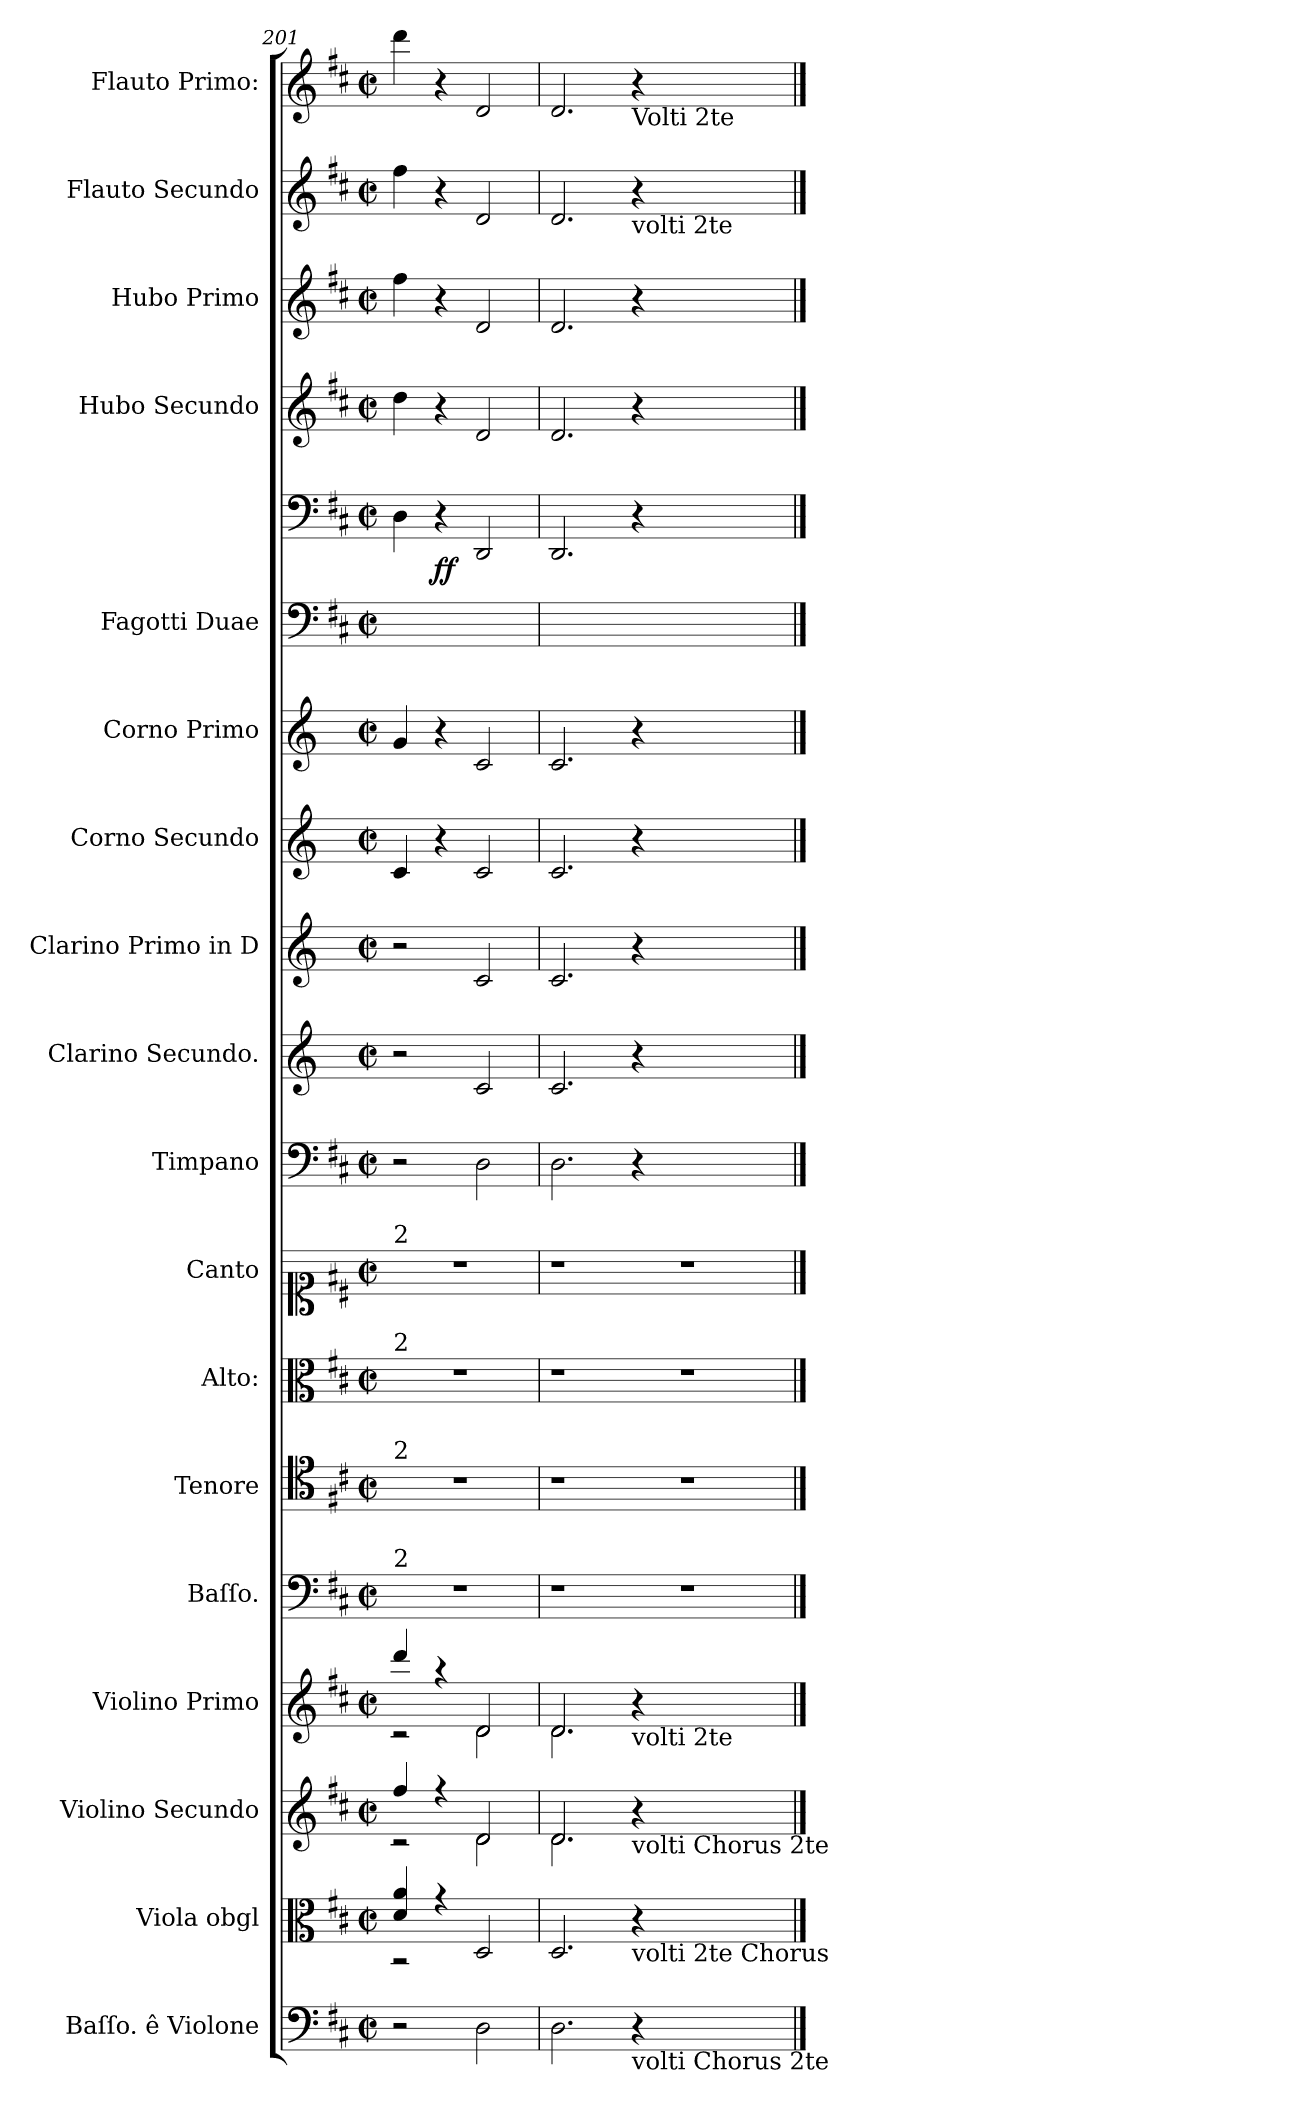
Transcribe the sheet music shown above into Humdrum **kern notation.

**kern	**kern	**kern	**kern	**kern	**kern	**kern	**kern	**kern	**kern	**kern	**kern	**dynam	**kern	**dynam	**kern	**kern	**dynam	**kern	**dynam	**kern	**dynam	**kern	**kern
*part18	*part17	*part16	*part15	*part14	*part13	*part12	*part11	*part10	*part9	*part8	*part7	*part7	*part6	*part6	*part5	*part5	*part5	*part4	*part4	*part3	*part3	*part2	*part1
*staff19	*staff18	*staff17	*staff16	*staff15	*staff14	*staff13	*staff12	*staff11	*staff10	*staff9	*staff8	*staff8	*staff7	*staff7	*staff6	*staff5	*staff5/6	*staff4	*staff4	*staff3	*staff3	*staff2	*staff1
*I"Baſſo. ê Violone	*I"Viola obgl	*I"Violino Secundo	*I"Violino Primo	*I"Baſſo.	*I"Tenore	*I"Alto:	*I"Canto	*I"Timpano	*I"Clarino Secundo.	*I"Clarino Primo in D	*I"Corno Secundo	*	*I"Corno Primo	*	*I"Fagotti Duae	*	*	*I"Hubo Secundo	*	*I"Hubo Primo	*	*I"Flauto Secundo	*I"Flauto Primo:
*	*I'vla obl	*I'vl 2	*I'vl 1	*I'B	*I'T	*I'A	*	*I'timp	*	*I'clno 1 in D	*	*	*	*	*I'fag 1	*	*	*	*	*	*	*I'fl 2	*I'fl 1
*clefF4	*clefC3	*clefG2	*clefG2	*clefF4	*clefC4	*clefC3	*clefC1	*clefF4	*clefG2	*clefG2	*clefG2	*	*clefG2	*	*clefF4	*clefF4	*	*clefG2	*	*clefG2	*	*clefG2	*clefG2
*	*	*	*	*	*	*	*	*	*ITrd-1c-2	*ITrd-1c-2	*ITrd6c10	*	*ITrd6c10	*	*	*	*	*	*	*	*	*	*
*k[f#c#]	*k[f#c#]	*k[f#c#]	*k[f#c#]	*k[f#c#]	*k[f#c#]	*k[f#c#]	*k[f#c#]	*k[f#c#]	*k[f#c#]	*k[f#c#]	*k[f#c#]	*	*k[f#c#]	*	*k[f#c#]	*k[f#c#]	*	*k[f#c#]	*	*k[f#c#]	*	*k[f#c#]	*k[f#c#]
*D:	*D:	*D:	*D:	*D:	*D:	*D:	*D:	*D:	*D:	*D:	*D:	*	*D:	*	*D:	*D:	*	*D:	*	*D:	*	*D:	*D:
*M2/2	*M2/2	*M2/2	*M2/2	*M2/2	*M2/2	*M2/2	*M2/2	*M2/2	*M2/2	*M2/2	*M2/2	*	*M2/2	*	*M2/2	*M2/2	*	*M2/2	*	*M2/2	*	*M2/2	*M2/2
*met(c|)	*met(c|)	*met(c|)	*met(c|)	*met(c|)	*met(c|)	*met(c|)	*met(c|)	*met(c|)	*met(c|)	*met(c|)	*met(c|)	*	*met(c|)	*	*met(c|)	*met(c|)	*	*met(c|)	*	*met(c|)	*	*met(c|)	*met(c|)
=201	=201	=201	=201	=201	=201	=201	=201	=201	=201	=201	=201	=201	=201	=201	=201	=201	=201	=201	=201	=201	=201	=201	=201
*	*^	*^	*^	*	*	*	*	*	*	*	*	*	*	*	*	*	*	*	*	*	*	*	*
!	!	!	!	!	!	!	!	!	!	!LO:TX:a:t=2	!	!	!	!	!	!	!	!	!	!	!	!	!	!	!	!
!	!	!	!	!	!	!	!	!	!LO:TX:a:t=2	!	!	!	!	!	!	!	!	!	!	!	!	!	!	!	!	!
!	!	!	!	!	!	!	!	!LO:TX:a:t=2	!	!	!	!	!	!	!	!	!	!	!	!	!	!	!	!	!	!
!	!	!	!	!	!	!	!LO:TX:a:t=2	!	!	!	!	!	!	!	!	!	!	!	!	!	!	!	!	!	!	!
2r	4d!/ 4a!/	2r	4ff#!/	2r	4ddd!/	2r	1r	1r	1r	1r	2r	2r	2r	4D/	.	4A/	.	4D\yy	4D\	.	4dd\	.	4ff#\	.	4ff#\	4ddd\
.	4r	.	4rff	.	4raa	.	.	.	.	.	.	.	.	4r	forto	4r	forto	4ryy	4r	ff	4r	forto	4r	forto	4r	4r
2D\	2ryy	2D/	2d/	2d\	2d/	2d\	.	.	.	.	2D\	2d/	2d/	2D/	.	2D/	.	2DD/yy	2DD/	.	2d/	.	2d/	.	2d/	2d/
*	*v	*v	*	*	*	*	*	*	*	*	*	*	*	*	*	*	*	*	*	*	*	*	*	*	*	*
=202	=202	=202	=202	=202	=202	=202	=202	=202	=202	=202	=202	=202	=202	=202	=202	=202	=202	=202	=202	=202	=202	=202	=202	=202	=202
2.D\	2.D/	2.d/	2.d\	2.d/	2.d\	1r	1r	1r	1r	2.D\	2.d/	2.d/	2.D/	.	2.D/	.	2.DD/yy	2.DD/	.	2.d/	.	2.d/	.	2.d/	2.d/
!	!	!	!	!	!	!	!	!	!	!	!	!	!	!	!	!	!	!	!	!	!	!	!	!	!LO:TX:b:t=Volti 2te
!	!	!	!	!	!	!	!	!	!	!	!	!	!	!	!	!	!	!	!	!	!	!	!	!LO:TX:b:t=volti 2te	!
!	!	!	!	!LO:TX:b:t=volti 2te	!	!	!	!	!	!	!	!	!	!	!	!	!	!	!	!	!	!	!	!	!
!	!	!LO:TX:b:t=volti Chorus 2te	!	!	!	!	!	!	!	!	!	!	!	!	!	!	!	!	!	!	!	!	!	!	!
!	!LO:TX:b:t=volti 2te Chorus	!	!	!	!	!	!	!	!	!	!	!	!	!	!	!	!	!	!	!	!	!	!	!	!
!LO:TX:b:t=volti Chorus 2te	!	!	!	!	!	!	!	!	!	!	!	!	!	!	!	!	!	!	!	!	!	!	!	!	!
4r	4r	4r	4ryy	4r	4ryy	.	.	.	.	4r	4r	4r	4r	.	4r	.	4ryy	4r	.	4r	.	4r	.	4r	4r
1ryy	1ryy	1ryy	1ryy	1ryy	1ryy	1r	1r	1r	1r	1ryy	1ryy	1ryy	1ryy	.	1ryy	.	1ryy	1ryy	.	1ryy	.	1ryy	.	1ryy	1ryy
*	*	*v	*v	*	*	*	*	*	*	*	*	*	*	*	*	*	*	*	*	*	*	*	*	*	*
*	*	*	*v	*v	*	*	*	*	*	*	*	*	*	*	*	*	*	*	*	*	*	*	*	*
==	==	==	==	==	==	==	==	==	==	==	==	==	==	==	==	==	==	==	==	==	==	==	==
*-	*-	*-	*-	*-	*-	*-	*-	*-	*-	*-	*-	*-	*-	*-	*-	*-	*-	*-	*-	*-	*-	*-	*-
